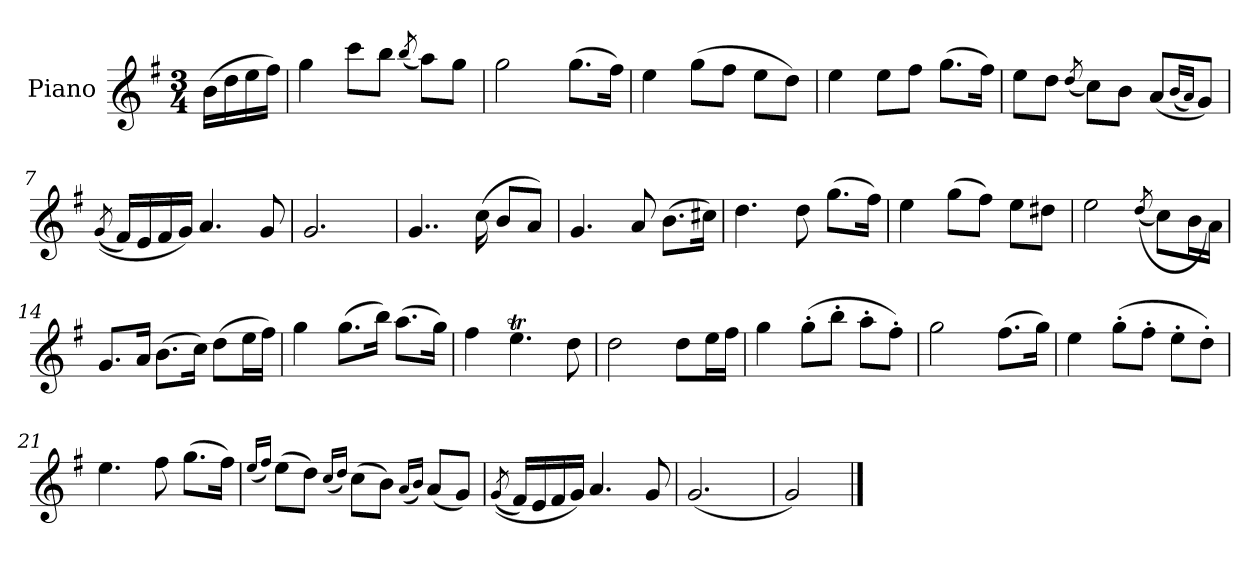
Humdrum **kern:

**kern
*part1
*staff1
*I"Piano
*I'Pno.
*clefG2
*k[f#]
*M3/4
=1
(>16b\LL
16dd\
16ee\
16ff#\JJ)
=2
4gg\
8ccc\L
8bb\J
(<8qbb/
8aa\L)
8gg\J
=3
2gg\
(>8.gg\L
16ff#\Jk)
=4
4ee\
(>8gg\L
8ff#\J
8ee\L
8dd\J)
=5
4ee\
8ee\L
8ff#\J
(>8.gg\L
16ff#\Jk)
=6
8ee\L
8dd\J
(<8qdd/
8cc\L)
8b\J
(<8a/L
(<16qb/LL
16qa/JJ)
8g/J)
!!LO:LB:g=z
=7
(<(<8qg/
16f#/LL)
16e/
16f#/
16g/JJ)
4.a/
8g/
=8
2.g/
=9
4..g/
(>16cc\
8b/L
8a/J)
=10
4.g/
8a/
(>8.b\L
16cc#X\Jk)
=11
4.dd\
8dd\
(>8.gg\L
16ff#\Jk)
=12
4ee\
(>8gg\L
8ff#\J)
8ee\L
8dd#X\J
=13
2ee\
(<(>8qdd/
8cc\L)
16b\L
16a\JJ)
!!LO:LB:g=z
=14
8.g/L
16a/Jk
(>8.b\L
16cc\Jk)
(>8dd\L
16ee\L
16ff#\JJ)
=15
4gg\
(>8.gg\L
16bb\Jk)
(>8.aa\L
16gg\Jk)
=16
4ff#\
4.eeT\
8dd\
=17
2dd\
8dd\L
16ee\L
16ff#\JJ
=18
4gg\
(>8gg'\L
8bb'\J
8aa'\L
8ff#'\J)
=19
2gg\
(>8.ff#\L
16gg\Jk)
!!LO:LB:g=z
=20
4ee\
(>8gg'\L
8ff#'\J
8ee'\L
8dd'\J)
=21
4.ee\
8ff#\
(>8.gg\L
16ff#\Jk)
=22
(<16qee/LL
16qff#/JJ)
(>8ee\L
8dd\J)
(<16qcc/LL
16qdd/JJ)
(>8cc\L
8b\J)
(<16qa/LL
16qb/JJ)
(<8a/L
8g/J)
=23
(<(<8qg/
16f#/LL)
16e/
16f#/
16g/JJ)
4.a/
8g/
=24
(<2.g/
=25
2g/)
==
*-
